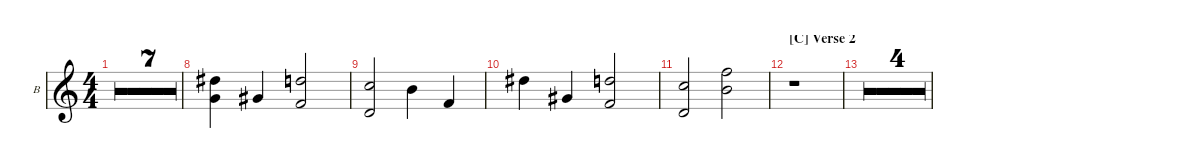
\hideDynamics
\bracketExtendMode groupsimilarinstruments
\firstSystemTrackNameOrientation horizontal
\otherSystemsTrackNameOrientation horizontal
\track ("Bell" "B") {multiBarRest instrument tubularbells}
\staff {score}
\tuning (E4 B3 G3 D3 A2 E2)
\displaytranspose 12
\ts (4 4)
\tempo 77
\clef g2
\ks c
r.1{dy pp} |
r.1 |
r.1 |
r.1 |
r.1 |
r.1 |
r.1 |
(4.2 5.4).4{dy f} 6.4.4 (3.2 3.4).2 |
(1.2 0.4).2 0.2.4 3.4.4 |
4.2.4 1.3.4 (3.2 3.4).2 |
(1.2 0.4).2 (1.1 0.2).2 |
\section ("C" "Verse 2")
r.1 |
r.1 |
r.1 |
r.1 |
r.1
